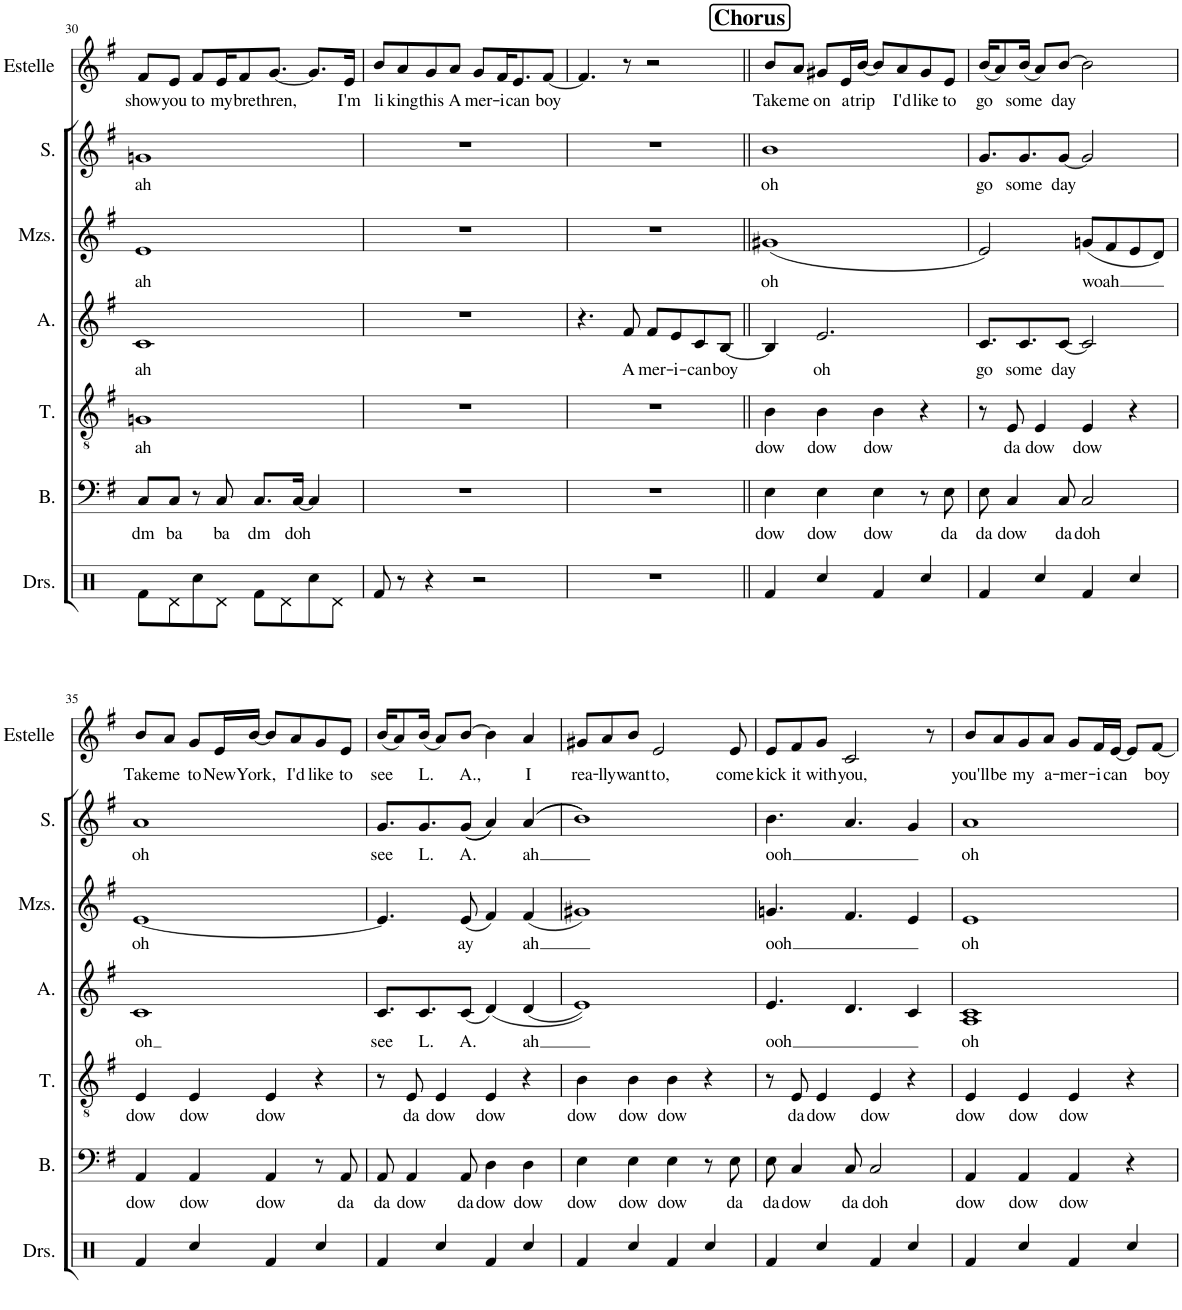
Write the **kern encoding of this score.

**kern	**text	**kern	**text	**kern	**text	**kern	**text	**kern	**text	**kern	**text
*part6	*part6	*part5	*part5	*part4	*part4	*part3	*part3	*part2	*part2	*part1	*part1
*staff6	*staff6	*staff5	*staff5	*staff4	*staff4	*staff3	*staff3	*staff2	*staff2	*staff1	*staff1
*I"Bass	*	*I"Tenor	*	*I"Alto	*	*I"Mezzo-soprano	*	*I"Soprano	*	*I"Estelle	*
*I'B.	*	*I'T.	*	*I'A.	*	*I'Mzs.	*	*I'S.	*	*I'Estelle	*
!!LO:PB:g=z
*clefF4	*	*clefGv2	*	*clefG2	*	*clefG2	*	*clefG2	*	*clefG2	*
*k[f#]	*	*k[f#]	*	*k[f#]	*	*k[f#]	*	*k[f#]	*	*k[f#]	*
*M4/4	*	*M4/4	*	*M4/4	*	*M4/4	*	*M4/4	*	*M4/4	*
=30	=30	=30	=30	=30	=30	=30	=30	=30	=30	=30	=30
!	!LO:LY:b	!	!LO:LY:b	!	!LO:LY:b	!	!LO:LY:b	!	!LO:LY:b	!	!LO:LY:b
8C/L	dm	1Gn	ah	1c	ah	1e	ah	1gn	ah	8f#/L	show
!	!LO:LY:b	!	!	!	!	!	!	!	!	!	!LO:LY:b
8C/J	ba	.	.	.	.	.	.	.	.	8e/J	you
!	!	!	!	!	!	!	!	!	!	!	!LO:LY:b
8r	.	.	.	.	.	.	.	.	.	8f#/L	to
!	!LO:LY:b	!	!	!	!	!	!	!	!	!	!LO:LY:b
8C/	ba	.	.	.	.	.	.	.	.	16e/K	my
!	!	!	!	!	!	!	!	!	!	!	!LO:LY:b
.	.	.	.	.	.	.	.	.	.	8f#/	bre-
!	!LO:LY:b	!	!	!	!	!	!	!	!	!	!
8.C/L	dm	.	.	.	.	.	.	.	.	.	.
!	!	!	!	!	!	!	!	!	!	!	!LO:LY:b
.	.	.	.	.	.	.	.	.	.	[8.g/J	-thren,
!	!LO:LY:b	!	!	!	!	!	!	!	!	!	!
[16C/Jk	doh	.	.	.	.	.	.	.	.	.	.
4C/]	.	.	.	.	.	.	.	.	.	8.g/L]	.
!	!	!	!	!	!	!	!	!	!	!	!LO:LY:b
.	.	.	.	.	.	.	.	.	.	16e/Jk	I'm
=31	=31	=31	=31	=31	=31	=31	=31	=31	=31	=31	=31
!	!	!	!	!	!	!	!	!	!	!	!LO:LY:b
1r	.	1r	.	1r	.	1r	.	1r	.	8b/L	li-
!	!	!	!	!	!	!	!	!	!	!	!LO:LY:b
.	.	.	.	.	.	.	.	.	.	8a/	-king
!	!	!	!	!	!	!	!	!	!	!	!LO:LY:b
.	.	.	.	.	.	.	.	.	.	8g/	this
!	!	!	!	!	!	!	!	!	!	!	!LO:LY:b
.	.	.	.	.	.	.	.	.	.	8a/J	A-
!	!	!	!	!	!	!	!	!	!	!	!LO:LY:b
.	.	.	.	.	.	.	.	.	.	8g/L	-mer-
!	!	!	!	!	!	!	!	!	!	!	!LO:LY:b
.	.	.	.	.	.	.	.	.	.	16f#/K	-i-
!	!	!	!	!	!	!	!	!	!	!	!LO:LY:b
.	.	.	.	.	.	.	.	.	.	8.e/	-can
!	!	!	!	!	!	!	!	!	!	!	!LO:LY:b
.	.	.	.	.	.	.	.	.	.	[8f#/J	boy
=32	=32	=32	=32	=32	=32	=32	=32	=32	=32	=32	=32
1r	.	1r	.	4.r	.	1r	.	1r	.	4.f#/]	.
!	!	!	!	!	!LO:LY:b	!	!	!	!	!	!
.	.	.	.	8f#/	A-	.	.	.	.	8r	.
!	!	!	!	!	!LO:LY:b	!	!	!	!	!	!
.	.	.	.	8f#/L	-mer-	.	.	.	.	2r	.
!	!	!	!	!	!LO:LY:b	!	!	!	!	!	!
.	.	.	.	8e/	-i-	.	.	.	.	.	.
!	!	!	!	!	!LO:LY:b	!	!	!	!	!	!
.	.	.	.	8c/	-can	.	.	.	.	.	.
!	!	!	!	!	!LO:LY:b	!	!	!	!	!	!
.	.	.	.	[8B/J	boy	.	.	.	.	.	.
!!LO:REH:place=s1:a:B:cj:fs=14:t=Chorus
=33||	=33||	=33||	=33||	=33||	=33||	=33||	=33||	=33||	=33||	=33||	=33||
!	!LO:LY:b	!	!LO:LY:b	!	!	!	!LO:LY:b	!	!LO:LY:b	!	!LO:LY:b
4E\	dow	4B\	dow	4B/]	.	(1g#X	oh	1b	oh	8b/L	Take
!	!	!	!	!	!	!	!	!	!	!	!LO:LY:b
.	.	.	.	.	.	.	.	.	.	8a/J	me
!	!LO:LY:b	!	!LO:LY:b	!	!LO:LY:b	!	!	!	!	!	!LO:LY:b
4E\	dow	4B\	dow	2.e/	oh	.	.	.	.	8g#X/L	on
!	!	!	!	!	!	!	!	!	!	!	!LO:LY:b
.	.	.	.	.	.	.	.	.	.	16e/L	a
!	!	!	!	!	!	!	!	!	!	!	!LO:LY:b
.	.	.	.	.	.	.	.	.	.	[16b/JJ	trip
!	!LO:LY:b	!	!LO:LY:b	!	!	!	!	!	!	!	!
4E\	dow	4B\	dow	.	.	.	.	.	.	8b/L]	.
!	!	!	!	!	!	!	!	!	!	!	!LO:LY:b
.	.	.	.	.	.	.	.	.	.	8a/	I'd
!	!	!	!	!	!	!	!	!	!	!	!LO:LY:b
8r	.	4r	.	.	.	.	.	.	.	8g#/	like
!	!LO:LY:b	!	!	!	!	!	!	!	!	!	!LO:LY:b
8E\	da	.	.	.	.	.	.	.	.	8e/J	to
=34	=34	=34	=34	=34	=34	=34	=34	=34	=34	=34	=34
!	!LO:LY:b	!	!	!	!LO:LY:b	!	!	!	!LO:LY:b	!	!LO:LY:b
8E\	da	8r	.	8.c/L	go	2e/)	.	8.g/L	go	(16b/KL	go
.	.	.	.	.	.	.	.	.	.	8a/)	.
!	!LO:LY:b	!	!LO:LY:b	!	!	!	!	!	!	!	!
4C/	dow	8E/	da	.	.	.	.	.	.	.	.
!	!	!	!	!	!LO:LY:b	!	!	!	!LO:LY:b	!	!LO:LY:b
.	.	.	.	8.c/	some	.	.	8.g/	some	(16b/Jk	some
!	!	!	!LO:LY:b	!	!	!	!	!	!	!	!
.	.	4E/	dow	.	.	.	.	.	.	8a/L)	.
!	!LO:LY:b	!	!	!	!LO:LY:b	!	!	!	!LO:LY:b	!	!LO:LY:b
8C/	da	.	.	[8c/J	day	.	.	[8g/J	day	[8b/J	day
!	!LO:LY:b	!	!LO:LY:b	!	!	!	!LO:LY:b	!	!	!	!
2C/	doh	4E/	dow	2c/]	.	(8gn/L	woah	2g/]	.	2b\]	.
.	.	.	.	.	.	8f#/	.	.	.	.	.
.	.	4r	.	.	.	8e/	.	.	.	.	.
.	.	.	.	.	.	8d/J)	.	.	.	.	.
!!LO:LB:g=z
=35	=35	=35	=35	=35	=35	=35	=35	=35	=35	=35	=35
!	!LO:LY:b	!	!LO:LY:b	!	!LO:LY:b	!	!LO:LY:b	!	!LO:LY:b	!	!LO:LY:b
4AA/	dow	4E/	dow	1c	oh	[1e	oh	1a	oh	8b/L	Take
!	!	!	!	!	!	!	!	!	!	!	!LO:LY:b
.	.	.	.	.	.	.	.	.	.	8a/J	me
!	!LO:LY:b	!	!LO:LY:b	!	!	!	!	!	!	!	!LO:LY:b
4AA/	dow	4E/	dow	.	.	.	.	.	.	8g/L	to
!	!	!	!	!	!	!	!	!	!	!	!LO:LY:b
.	.	.	.	.	.	.	.	.	.	16e/L	New
!	!	!	!	!	!	!	!	!	!	!	!LO:LY:b
.	.	.	.	.	.	.	.	.	.	[16b/JJ	York,
!	!LO:LY:b	!	!LO:LY:b	!	!	!	!	!	!	!	!
4AA/	dow	4E/	dow	.	.	.	.	.	.	8b/L]	.
!	!	!	!	!	!	!	!	!	!	!	!LO:LY:b
.	.	.	.	.	.	.	.	.	.	8a/	I'd
!	!	!	!	!	!	!	!	!	!	!	!LO:LY:b
8r	.	4r	.	.	.	.	.	.	.	8g/	like
!	!LO:LY:b	!	!	!	!	!	!	!	!	!	!LO:LY:b
8AA/	da	.	.	.	.	.	.	.	.	8e/J	to
=36	=36	=36	=36	=36	=36	=36	=36	=36	=36	=36	=36
!	!LO:LY:b	!	!	!	!LO:LY:b	!	!	!	!LO:LY:b	!	!LO:LY:b
8AA/	da	8r	.	8.c/L	see	4.e/]	.	8.g/L	see	(16b/KL	see
.	.	.	.	.	.	.	.	.	.	8a/)	.
!	!LO:LY:b	!	!LO:LY:b	!	!	!	!	!	!	!	!
4AA/	dow	8E/	da	.	.	.	.	.	.	.	.
!	!	!	!	!	!LO:LY:b	!	!	!	!LO:LY:b	!	!LO:LY:b
.	.	.	.	8.c/	L.	.	.	8.g/	L.	(16b/Jk	L.
!	!	!	!LO:LY:b	!	!	!	!	!	!	!	!
.	.	4E/	dow	.	.	.	.	.	.	8a/L)	.
!	!LO:LY:b	!	!	!	!LO:LY:b	!	!LO:LY:b	!	!LO:LY:b	!	!LO:LY:b
8AA/	da	.	.	(8c/J	A.	(8e/	ay	((8g/J	A.	[8b/J	A.,
!	!LO:LY:b	!	!LO:LY:b	!	!	!	!	!	!	!	!
4D\	dow	4E/	dow	(4d/)	.	4f#/)	.	4a/))	.	4b\]	.
!	!LO:LY:b	!	!	!	!LO:LY:b	!	!LO:LY:b	!	!LO:LY:b	!	!LO:LY:b
4D\	dow	4r	.	(4d/	ah	(4f#/	ah	((4a/	ah	4a/	I
=37	=37	=37	=37	=37	=37	=37	=37	=37	=37	=37	=37
!	!LO:LY:b	!	!LO:LY:b	!	!	!	!	!	!	!	!LO:LY:b
4E\	dow	4B\	dow	1e))	.	1g#X)	.	1b))	.	8g#X/L	rea-
!	!	!	!	!	!	!	!	!	!	!	!LO:LY:b
.	.	.	.	.	.	.	.	.	.	8a/	-lly
!	!LO:LY:b	!	!LO:LY:b	!	!	!	!	!	!	!	!LO:LY:b
4E\	dow	4B\	dow	.	.	.	.	.	.	8b/J	want
!	!	!	!	!	!	!	!	!	!	!	!LO:LY:b
.	.	.	.	.	.	.	.	.	.	2e/	to,
!	!LO:LY:b	!	!LO:LY:b	!	!	!	!	!	!	!	!
4E\	dow	4B\	dow	.	.	.	.	.	.	.	.
8r	.	4r	.	.	.	.	.	.	.	.	.
!	!LO:LY:b	!	!	!	!	!	!	!	!	!	!LO:LY:b
8E\	da	.	.	.	.	.	.	.	.	8e/	come
=38	=38	=38	=38	=38	=38	=38	=38	=38	=38	=38	=38
!	!LO:LY:b	!	!	!	!LO:LY:b	!	!LO:LY:b	!	!LO:LY:b	!	!LO:LY:b
8E\	da	8r	.	4.e/	ooh	4.gn/	ooh	4.b\	ooh	8e/L	kick
!	!LO:LY:b	!	!LO:LY:b	!	!	!	!	!	!	!	!LO:LY:b
4C/	dow	8E/	da	.	.	.	.	.	.	8f#/	it
!	!	!	!LO:LY:b	!	!	!	!	!	!	!	!LO:LY:b
.	.	4E/	dow	.	.	.	.	.	.	8g/J	with
!	!LO:LY:b	!	!	!	!	!	!	!	!	!	!LO:LY:b
8C/	da	.	.	4.d/	.	4.f#/	.	4.a/	.	2c/	you,
!	!LO:LY:b	!	!LO:LY:b	!	!	!	!	!	!	!	!
2C/	doh	4E/	dow	.	.	.	.	.	.	.	.
.	.	4r	.	4c/	.	4e/	.	4g/	.	.	.
.	.	.	.	.	.	.	.	.	.	8r	.
=39	=39	=39	=39	=39	=39	=39	=39	=39	=39	=39	=39
!	!LO:LY:b	!	!LO:LY:b	!	!LO:LY:b	!	!LO:LY:b	!	!LO:LY:b	!	!LO:LY:b
4AA/	dow	4E/	dow	1A 1c	oh	1e	oh	1a	oh	8b/L	you'll
!	!	!	!	!	!	!	!	!	!	!	!LO:LY:b
.	.	.	.	.	.	.	.	.	.	8a/	be
!	!LO:LY:b	!	!LO:LY:b	!	!	!	!	!	!	!	!LO:LY:b
4AA/	dow	4E/	dow	.	.	.	.	.	.	8g/	my
!	!	!	!	!	!	!	!	!	!	!	!LO:LY:b
.	.	.	.	.	.	.	.	.	.	8a/J	a-
!	!LO:LY:b	!	!LO:LY:b	!	!	!	!	!	!	!	!LO:LY:b
4AA/	dow	4E/	dow	.	.	.	.	.	.	8g/L	-mer-
!	!	!	!	!	!	!	!	!	!	!	!LO:LY:b
.	.	.	.	.	.	.	.	.	.	16f#/L	-i-
!	!	!	!	!	!	!	!	!	!	!	!LO:LY:b
.	.	.	.	.	.	.	.	.	.	[16e/JJ	-can
4r	.	4r	.	.	.	.	.	.	.	8e/L]	.
!	!	!	!	!	!	!	!	!	!	!	!LO:LY:b
.	.	.	.	.	.	.	.	.	.	[8f#/J	boy
=	=	=	=	=	=	=	=	=	=	=	=
*-	*-	*-	*-	*-	*-	*-	*-	*-	*-	*-	*-
